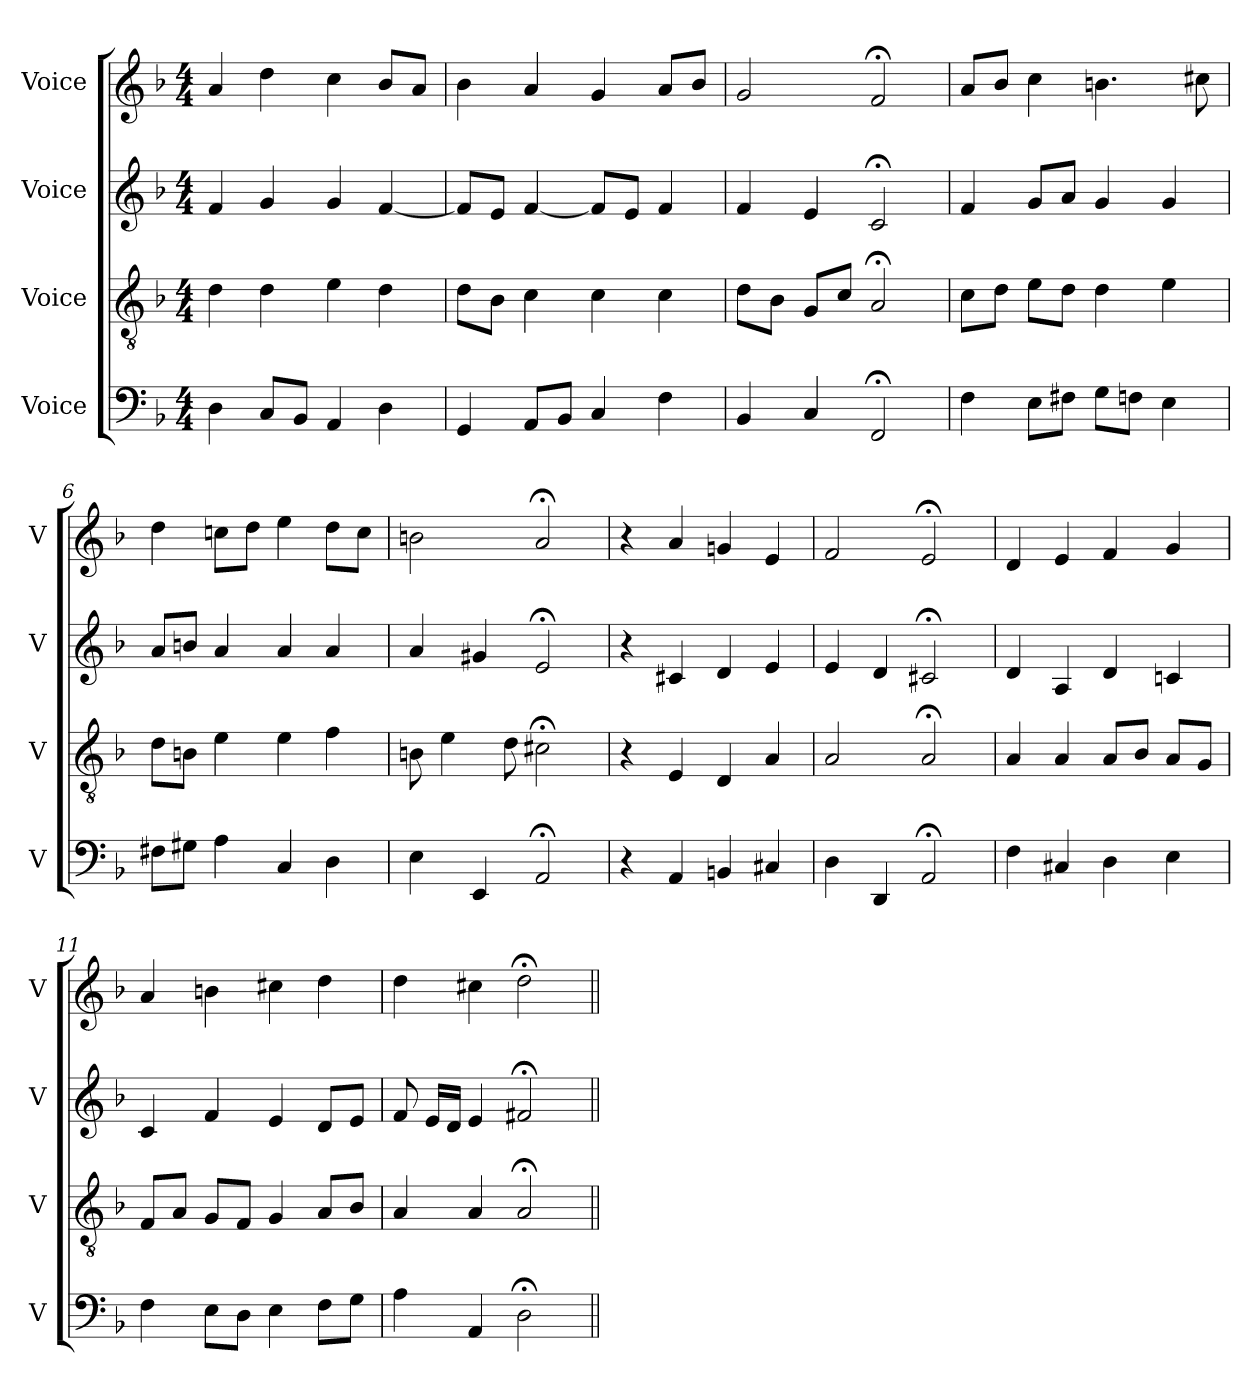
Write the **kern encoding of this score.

**kern	**kern	**kern	**kern
*part4	*part3	*part2	*part1
*staff4	*staff3	*staff2	*staff1
*I"Voice	*I"Voice	*I"Voice	*I"Voice
*I'V	*I'V	*I'V	*I'V
*clefF4	*clefGv2	*clefG2	*clefG2
*k[b-]	*k[b-]	*k[b-]	*k[b-]
*M4/4	*M4/4	*M4/4	*M4/4
=	=	=	=
4D	4d	4f	4a
8CL	4d	4g	4dd
8BB-J	.	.	.
4AA	4e	4g	4cc
4D	4d	[4f	8b-L
.	.	.	8aJ
=3	=3	=3	=3
4GG	8dL	8fL]	4b-
.	8B-J	8eJ	.
8AAL	4c	[4f	4a
8BB-J	.	.	.
4C	4c	8fL]	4g
.	.	8eJ	.
4F	4c	4f	8aL
.	.	.	8b-J
=4	=4	=4	=4
4BB-	8dL	4f	2g
.	8B-J	.	.
4C	8GL	4e	.
.	8cJ	.	.
2FF;<	2A;<	2c;<	2f;<
=5	=5	=5	=5
4F	8cL	4f	8aL
.	8dJ	.	8b-J
8EL	8eL	8gL	4cc
8F#XJ	8dJ	8aJ	.
8GL	4d	4g	4.bn
8FnJ	.	.	.
4E	4e	4g	.
.	.	.	8cc#X
=6	=6	=6	=6
8F#XL	8dL	8aL	4dd
8G#XJ	8BnJ	8bnJ	.
4A	4e	4a	8ccnL
.	.	.	8ddJ
4C	4e	4a	4ee
4D	4f	4a	8ddL
.	.	.	8ccJ
=7	=7	=7	=7
4E	8Bn	4a	2bn
.	4e	.	.
4EE	.	4g#X	.
.	8d	.	.
2AA;<	2c#X;<	2e;<	2a;<
=8	=8	=8	=8
4r	4r	4r	4r
4AA	4E	4c#X	4a
4BBn	4D	4d	4gn
4C#X	4A	4e	4e
=9	=9	=9	=9
4D	2A	4e	2f
4DD	.	4d	.
2AA;<	2A;<	2c#X;<	2e;<
=10	=10	=10	=10
4F	4A	4d	4d
4C#X	4A	4A	4e
4D	8AL	4d	4f
.	8B-J	.	.
4E	8AL	4cn	4g
.	8GJ	.	.
=11	=11	=11	=11
4F	8FL	4c	4a
.	8AJ	.	.
8EL	8GL	4f	4bn
8DJ	8FJ	.	.
4E	4G	4e	4cc#X
8FL	8AL	8dL	4dd
8GJ	8B-J	8eJ	.
=12	=12	=12	=12
4A	4A	8f	4dd
.	.	16eLL	.
.	.	16dJJ	.
4AA	4A	4e	4cc#X
2D;<	2A;<	2f#X;<	2dd;<
=||	=||	=||	=||
*-	*-	*-	*-
